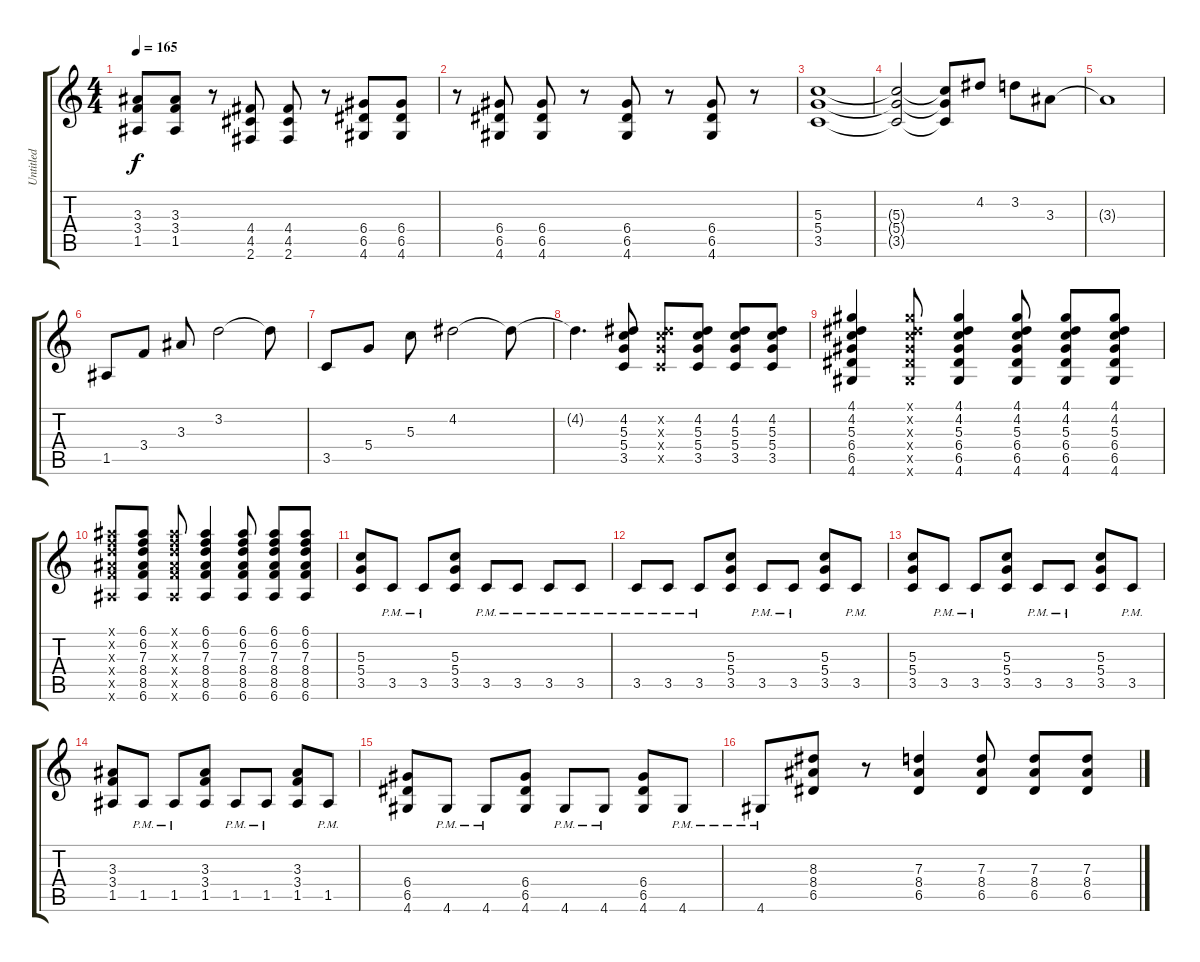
\track ("Untitled" "Untitled") {instrument distortionguitar}
\staff {score tabs}
\tuning (E4 B3 G3 D3 A2 E2) {hide}
\ts (4 4)
\tempo 165
\clef g2
\ks c
(3.3 3.4 1.5).8{dy f} (3.3 3.4 1.5).8 r.8 (4.4 4.5 2.6).8 (4.4 4.5 2.6).8 r.8 (6.4 6.5 4.6).8 (6.4 6.5 4.6).8 |
r.8 (6.4 6.5 4.6).8 (6.4 6.5 4.6).8 r.8 (6.4 6.5 4.6).8 r.8 (6.4 6.5 4.6).8 r.8 |
(5.3 5.4 3.5).1 |
(5.3{t} 5.4{t} 3.5{t}).2 (5.3{t} 5.4{t} 3.5{t}).8 4.2.8 3.2.8 3.3.8 |
3.3{t}.1 |
1.5.8 3.4.8 3.3.8 3.2.2 3.2{t}.8 |
3.5.8 5.4.8 5.3.8 4.2.2 4.2{t}.8 |
4.2{t}.4{d} (4.2 5.3 5.4 3.5).8 (4.2{x} 5.3{x} 5.4{x} 3.5{x}).8 (4.2 5.3 5.4 3.5).8 (4.2 5.3 5.4 3.5).8 (4.2 5.3 5.4 3.5).8 |
(4.1 4.2 5.3 6.4 6.5 4.6).4 (4.1{x} 4.2{x} 5.3{x} 6.4{x} 6.5{x} 4.6{x}).8 (4.1 4.2 5.3 6.4 6.5 4.6).4 (4.1 4.2 5.3 6.4 6.5 4.6).8 (4.1 4.2 5.3 6.4 6.5 4.6).8 (4.1 4.2 5.3 6.4 6.5 4.6).8 |
(6.1{x} 6.2{x} 7.3{x} 8.4{x} 8.5{x} 6.6{x}).8 (6.1 6.2 7.3 8.4 8.5 6.6).8 (6.1{x} 6.2{x} 7.3{x} 8.4{x} 8.5{x} 6.6{x}).8 (6.1 6.2 7.3 8.4 8.5 6.6).4 (6.1 6.2 7.3 8.4 8.5 6.6).8 (6.1 6.2 7.3 8.4 8.5 6.6).8 (6.1 6.2 7.3 8.4 8.5 6.6).8 |
(5.3 5.4 3.5).8 3.5{pm}.8 3.5{pm}.8 (5.3 5.4 3.5).8 3.5{pm}.8 3.5{pm}.8 3.5{pm}.8 3.5{pm}.8 |
3.5{pm}.8 3.5{pm}.8 3.5{pm}.8 (5.3 5.4 3.5).8 3.5{pm}.8 3.5{pm}.8 (5.3 5.4 3.5).8 3.5{pm}.8 |
(5.3 5.4 3.5).8 3.5{pm}.8 3.5{pm}.8 (5.3 5.4 3.5).8 3.5{pm}.8 3.5{pm}.8 (5.3 5.4 3.5).8 3.5{pm}.8 |
(3.3 3.4 1.5).8 1.5{pm}.8 1.5{pm}.8 (3.3 3.4 1.5).8 1.5{pm}.8 1.5{pm}.8 (3.3 3.4 1.5).8 1.5{pm}.8 |
(6.4 6.5 4.6).8 4.6{pm}.8 4.6{pm}.8 (6.4 6.5 4.6).8 4.6{pm}.8 4.6{pm}.8 (6.4 6.5 4.6).8 4.6{pm}.8 |
4.6{pm}.8 (8.3 8.4 6.5).8 r.8 (7.3 8.4 6.5).4 (7.3 8.4 6.5).8 (7.3 8.4 6.5).8 (7.3 8.4 6.5).8
